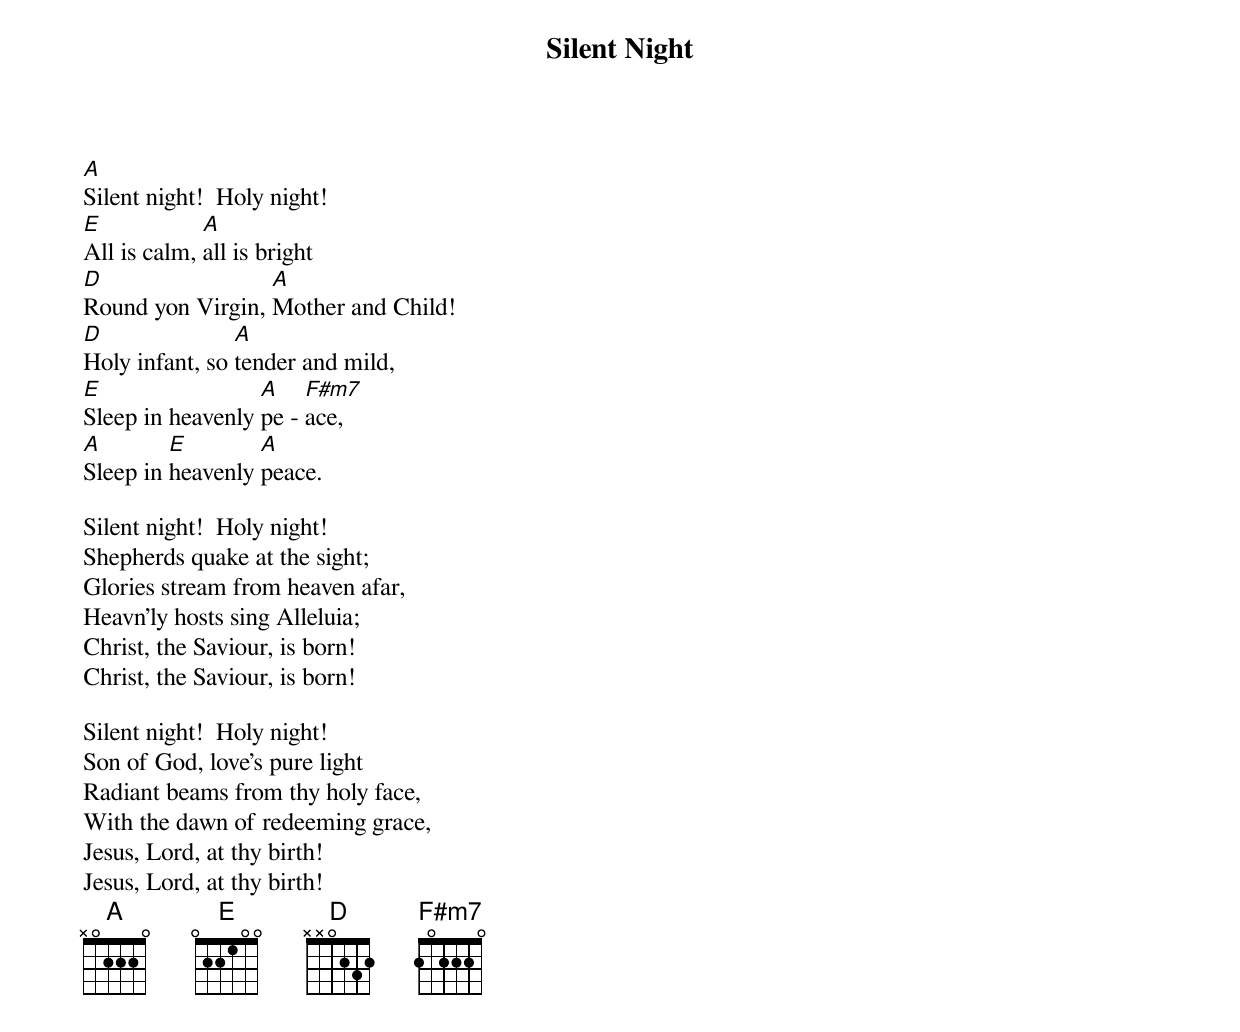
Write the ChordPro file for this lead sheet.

{t:Silent Night}
[A]Silent night!  Holy night!
[E]All is calm, [A]all is bright
[D]Round yon Virgin, [A]Mother and Child!
[D]Holy infant, so [A]tender and mild,
[E]Sleep in heavenly [A]pe - [F#m7]ace,
[A]Sleep in [E]heavenly [A]peace.

Silent night!  Holy night!
Shepherds quake at the sight;
Glories stream from heaven afar,
Heavn'ly hosts sing Alleluia;
Christ, the Saviour, is born!
Christ, the Saviour, is born!

Silent night!  Holy night!
Son of God, love's pure light
Radiant beams from thy holy face,
With the dawn of redeeming grace,
Jesus, Lord, at thy birth!
Jesus, Lord, at thy birth!
